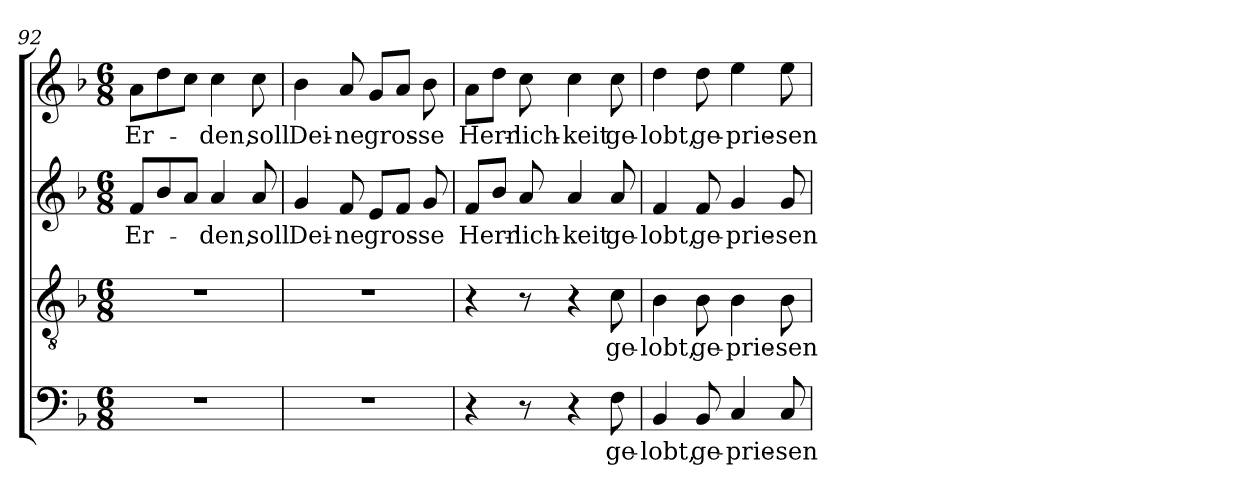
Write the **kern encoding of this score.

**kern	**text	**kern	**text	**kern	**text	**kern	**text
*part4	*part4	*part3	*part3	*part2	*part2	*part1	*part1
*staff4	*staff4	*staff3	*staff3	*staff2	*staff2	*staff1	*staff1
!!LO:LB:g=z
*clefF4	*	*clefGv2	*	*clefG2	*	*clefG2	*
*k[b-]	*	*k[b-]	*	*k[b-]	*	*k[b-]	*
*F:	*	*F:	*	*F:	*	*F:	*
*M6/8	*	*M6/8	*	*M6/8	*	*M6/8	*
=92	=92	=92	=92	=92	=92	=92	=92
!	!	!	!	!	!LO:LY:b	!	!LO:LY:b
2.r	.	2.r	.	8f/L	Er-	8a\L	Er-
.	.	.	.	8b-/	.	8dd\	.
.	.	.	.	8a/J	.	8cc\J	.
!	!	!	!	!	!LO:LY:b	!	!LO:LY:b
.	.	.	.	4a/	-den,	4cc\	-den,
!	!	!	!	!	!LO:LY:b	!	!LO:LY:b
.	.	.	.	8a/	soll	8cc\	soll
=93	=93	=93	=93	=93	=93	=93	=93
!	!	!	!	!	!LO:LY:b	!	!LO:LY:b
2.r	.	2.r	.	4g/	Dei-	4b-\	Dei-
!	!	!	!	!	!LO:LY:b	!	!LO:LY:b
.	.	.	.	8f/	-ne	8a/	-ne
!	!	!	!	!	!LO:LY:b	!	!LO:LY:b
.	.	.	.	8e/L	gros-	8g/L	gros-
.	.	.	.	8f/J	.	8a/J	.
!	!	!	!	!	!LO:LY:b	!	!LO:LY:b
.	.	.	.	8g/	-se	8b-\	-se
=94	=94	=94	=94	=94	=94	=94	=94
!	!	!	!	!	!LO:LY:b	!	!LO:LY:b
4r	.	4r	.	8f/L	Herr-	8a\L	Herr-
.	.	.	.	8b-/J	.	8dd\J	.
!	!	!	!	!	!LO:LY:b	!	!LO:LY:b
8r	.	8r	.	8a/	-lich-	8cc\	-lich-
!	!	!	!	!	!LO:LY:b	!	!LO:LY:b
4r	.	4r	.	4a/	-keit	4cc\	-keit
!	!LO:LY:b	!	!LO:LY:b	!	!LO:LY:b	!	!LO:LY:b
8F\	ge-	8c\	ge-	8a/	ge-	8cc\	ge-
=95	=95	=95	=95	=95	=95	=95	=95
!	!LO:LY:b	!	!LO:LY:b	!	!LO:LY:b	!	!LO:LY:b
4BB-/	-lobt,	4B-\	-lobt,	4f/	-lobt,	4dd\	-lobt,
!	!LO:LY:b	!	!LO:LY:b	!	!LO:LY:b	!	!LO:LY:b
8BB-/	ge-	8B-\	ge-	8f/	ge-	8dd\	ge-
!	!LO:LY:b	!	!LO:LY:b	!	!LO:LY:b	!	!LO:LY:b
4C/	-prie-	4B-\	-prie-	4g/	-prie-	4ee\	-prie-
!	!LO:LY:b	!	!LO:LY:b	!	!LO:LY:b	!	!LO:LY:b
8C/	-sen	8B-\	-sen	8g/	-sen	8ee\	-sen
=	=	=	=	=	=	=	=
*-	*-	*-	*-	*-	*-	*-	*-
